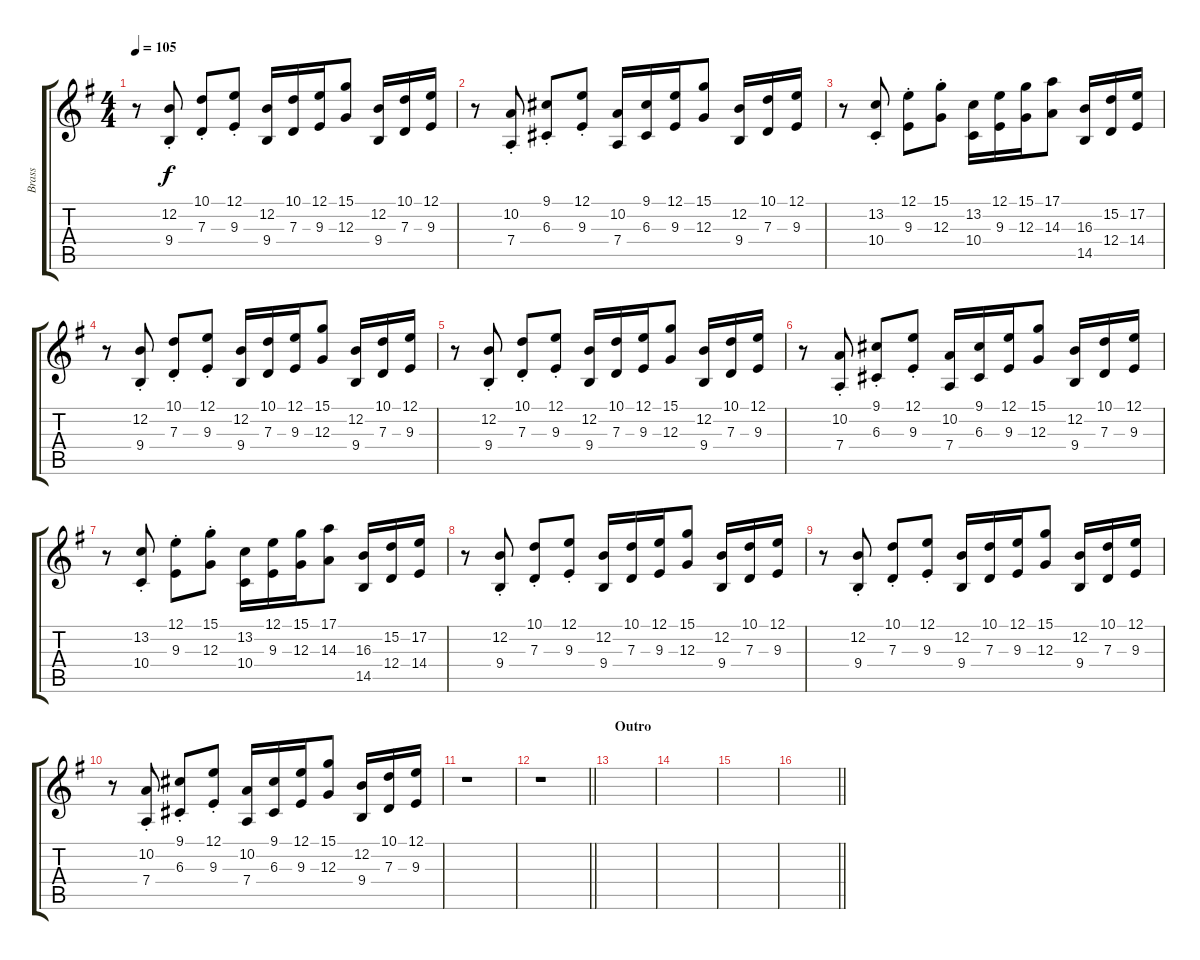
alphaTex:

\track ("Brass" "Brass") {instrument brasssection}
\staff {score tabs}
\tuning (E4 B3 G3 D3 A2 E2) {hide}
\ts (4 4)
\tempo 105
\clef g2
\ks g
r.8{dy f} (12.2{st} 9.4{st}).8 (10.1{st} 7.3{st}).8 (12.1{st} 9.3{st}).8 (12.2 9.4).16 (10.1 7.3).16 (12.1 9.3).16 (15.1 12.3).8 (12.2 9.4).16 (10.1 7.3).16 (12.1 9.3).16 |
r.8 (10.2{st} 7.4{st}).8 (9.1{st} 6.3{st}).8 (12.1{st} 9.3{st}).8 (10.2 7.4).16 (9.1 6.3).16 (12.1 9.3).16 (15.1 12.3).8 (12.2 9.4).16 (10.1 7.3).16 (12.1 9.3).16 |
r.8 (13.2{st} 10.4{st}).8 (12.1{st} 9.3{st}).8 (15.1{st} 12.3{st}).8 (13.2 10.4).16 (12.1 9.3).16 (15.1 12.3).16 (17.1 14.3).8 (16.3 14.5).16 (15.2 12.4).16 (17.2 14.4).16 |
r.8 (12.2{st} 9.4{st}).8 (10.1{st} 7.3{st}).8 (12.1{st} 9.3{st}).8 (12.2 9.4).16 (10.1 7.3).16 (12.1 9.3).16 (15.1 12.3).8 (12.2 9.4).16 (10.1 7.3).16 (12.1 9.3).16 |
r.8 (12.2{st} 9.4{st}).8 (10.1{st} 7.3{st}).8 (12.1{st} 9.3{st}).8 (12.2 9.4).16 (10.1 7.3).16 (12.1 9.3).16 (15.1 12.3).8 (12.2 9.4).16 (10.1 7.3).16 (12.1 9.3).16 |
r.8 (10.2{st} 7.4{st}).8 (9.1{st} 6.3{st}).8 (12.1{st} 9.3{st}).8 (10.2 7.4).16 (9.1 6.3).16 (12.1 9.3).16 (15.1 12.3).8 (12.2 9.4).16 (10.1 7.3).16 (12.1 9.3).16 |
r.8 (13.2{st} 10.4{st}).8 (12.1{st} 9.3{st}).8 (15.1{st} 12.3{st}).8 (13.2 10.4).16 (12.1 9.3).16 (15.1 12.3).16 (17.1 14.3).8 (16.3 14.5).16 (15.2 12.4).16 (17.2 14.4).16 |
r.8 (12.2{st} 9.4{st}).8 (10.1{st} 7.3{st}).8 (12.1{st} 9.3{st}).8 (12.2 9.4).16 (10.1 7.3).16 (12.1 9.3).16 (15.1 12.3).8 (12.2 9.4).16 (10.1 7.3).16 (12.1 9.3).16 |
r.8 (12.2{st} 9.4{st}).8 (10.1{st} 7.3{st}).8 (12.1{st} 9.3{st}).8 (12.2 9.4).16 (10.1 7.3).16 (12.1 9.3).16 (15.1 12.3).8 (12.2 9.4).16 (10.1 7.3).16 (12.1 9.3).16 |
r.8 (10.2{st} 7.4{st}).8 (9.1{st} 6.3{st}).8 (12.1{st} 9.3{st}).8 (10.2 7.4).16 (9.1 6.3).16 (12.1 9.3).16 (15.1 12.3).8 (12.2 9.4).16 (10.1 7.3).16 (12.1 9.3).16 |
r.1 |
\barLineRight lightlight
r.1 |
\section ("" "Outro")
|
|
|
\barLineRight lightlight
